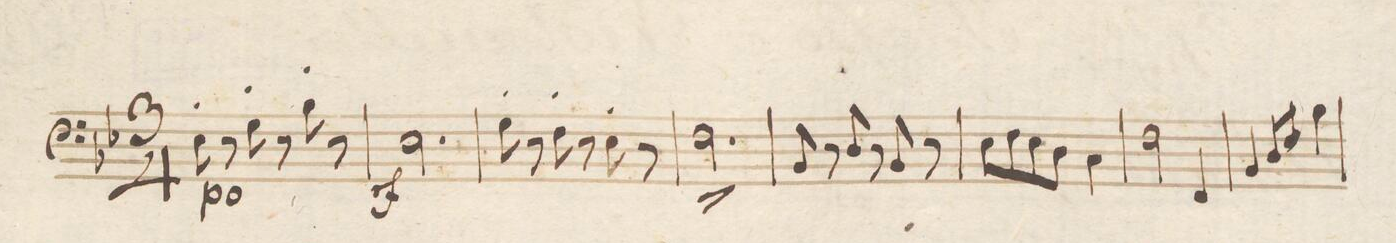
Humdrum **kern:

**kern	**dynam
*I"Baſso e Violoncello.	*
*clefF4	*
*k[b-e-]	*
*met(C.|)	*
*M3/4	*
8E-'\	p
8r	.
8G'\	.
8r	.
8B-'\	.
8r	.
=73	=73
2.E-\	rf
=74	=74
8G'\	.
8r	.
8F'\	.
8r	.
8E-'\	.
8r	.
=75	=75
2.F^<\	.
=76	=76
8BB-/	.
8r	.
8D/	.
8r	.
8BB-/	.
8r	.
=77	=77
8E-\L	.
8F\	.
8E-\	.
8D\J	.
4C\	.
=78	=78
2F\	.
4FF/	.
=79	=79
4BB-/	.
8D/L	.
8F/J	.
4B-\	.
=80	=80
*-	*-
